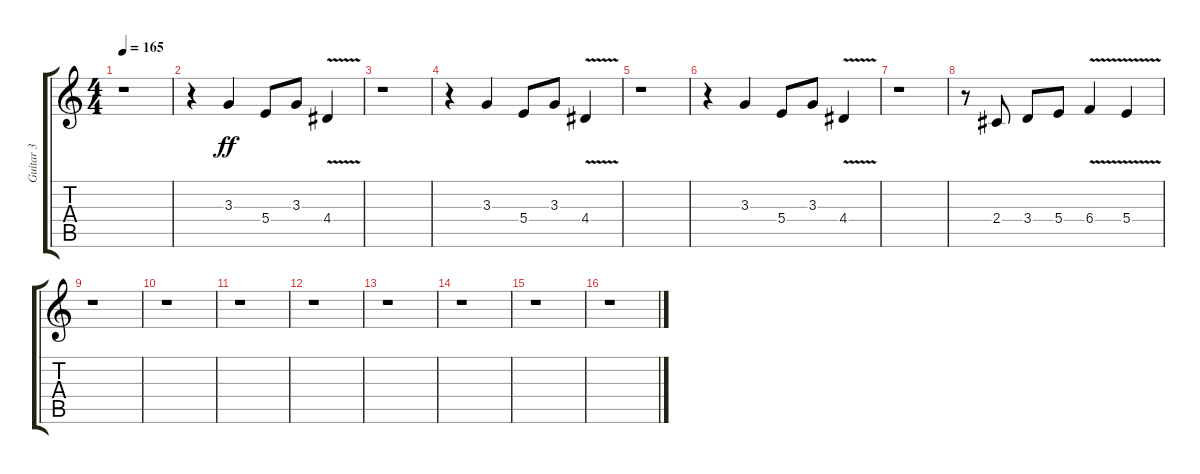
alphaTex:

\track ("Guitar 3" "Guitar 3") {instrument distortionguitar}
\staff {score tabs}
\tuning (Db4 Ab3 E3 B2 Gb2 Db2) {hide}
\ts (4 4)
\tempo 165
\clef g2
\ks c
r.1{dy ff} |
r.4 3.3.4 5.4.8 3.3.8 4.4{v}.4 |
r.1 |
r.4 3.3.4 5.4.8 3.3.8 4.4{v}.4 |
r.1 |
r.4 3.3.4 5.4.8 3.3.8 4.4{v}.4 |
r.1 |
r.8 2.4.8 3.4.8 5.4.8 6.4{v}.4 5.4{v}.4 |
r.1 |
r.1 |
r.1 |
r.1 |
r.1 |
r.1 |
r.1 |
r.1
